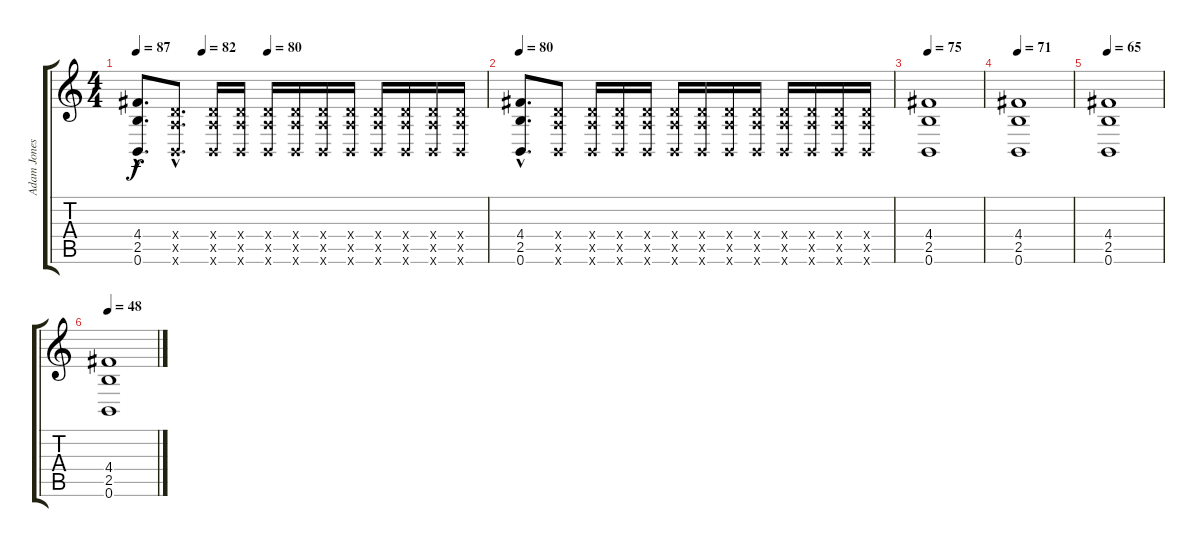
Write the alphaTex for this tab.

\track ("Adam Jones (Drop B)" "Adam Jones") {instrument distortionguitar}
\staff {score tabs}
\tuning (E4 B3 G3 D3 A2 B1) {hide}
\ts (4 4)
\tempo 87
\tempo (82 0.1875)
\tempo (80 0.375)
\clef g2
\ks c
(4.4{hac} 2.5{hac} 0.6{hac}).8{d dy f} (0.4{hac x} 0.5{hac x} 0.6{hac x}).8{d} (0.4{x} 0.5{x} 0.6{x}).16 (0.4{x} 0.5{x} 0.6{x}).16 (0.4{x} 0.5{x} 0.6{x}).16 (0.4{x} 0.5{x} 0.6{x}).16 (0.4{x} 0.5{x} 0.6{x}).16 (0.4{x} 0.5{x} 0.6{x}).16 (0.4{x} 0.5{x} 0.6{x}).16 (0.4{x} 0.5{x} 0.6{x}).16 (0.4{x} 0.5{x} 0.6{x}).16 (0.4{x} 0.5{x} 0.6{x}).16 |
\tempo 80
(4.4{hac} 2.5{hac} 0.6{hac}).8{d} (0.4{x} 0.5{x} 0.6{x}).8 (0.4{x} 0.5{x} 0.6{x}).16 (0.4{x} 0.5{x} 0.6{x}).16 (0.4{x} 0.5{x} 0.6{x}).16 (0.4{x} 0.5{x} 0.6{x}).16 (0.4{x} 0.5{x} 0.6{x}).16 (0.4{x} 0.5{x} 0.6{x}).16 (0.4{x} 0.5{x} 0.6{x}).16 (0.4{x} 0.5{x} 0.6{x}).16 (0.4{x} 0.5{x} 0.6{x}).16 (0.4{x} 0.5{x} 0.6{x}).16 (0.4{x} 0.5{x} 0.6{x}).16 |
\tempo 75
(4.4 2.5 0.6).1 |
\tempo 71
(4.4 2.5 0.6).1 |
\tempo 65
(4.4 2.5 0.6).1 |
\tempo 48
(4.4 2.5 0.6).1
